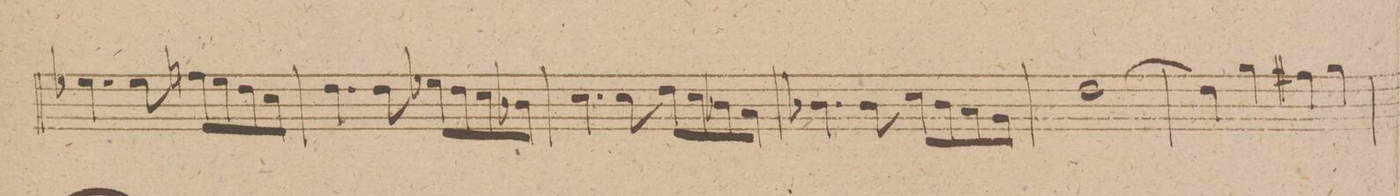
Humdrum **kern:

**kern	**dynam
*I"Clarinetto 1mo in. A.	*
*clefG2	*
*k[f#c#g#d#]	*
*met(c)	*
*M4/4	*
4.ccX\	.
8cc\	.
8dd\L	.
8cc\	.
8b\	.
8a\J	.
=252	=252
4.b\	.
8b\	.
8ccX\L	.
8b\	.
8a\	.
8gX\J	.
=253	=253
4.a\	.
8a\	.
8b\L	.
8a\	.
8gX\	.
8f#\J	.
=254	=254
4.gX\	.
8g\	.
8a\L	.
8g\	.
8f#\	.
8e\J	.
=255	=255
[1b\	.
=256	=256
4b\]	.
4ee\	.
4dd#\	.
4ee\	.
=257	=257
*-	*-
